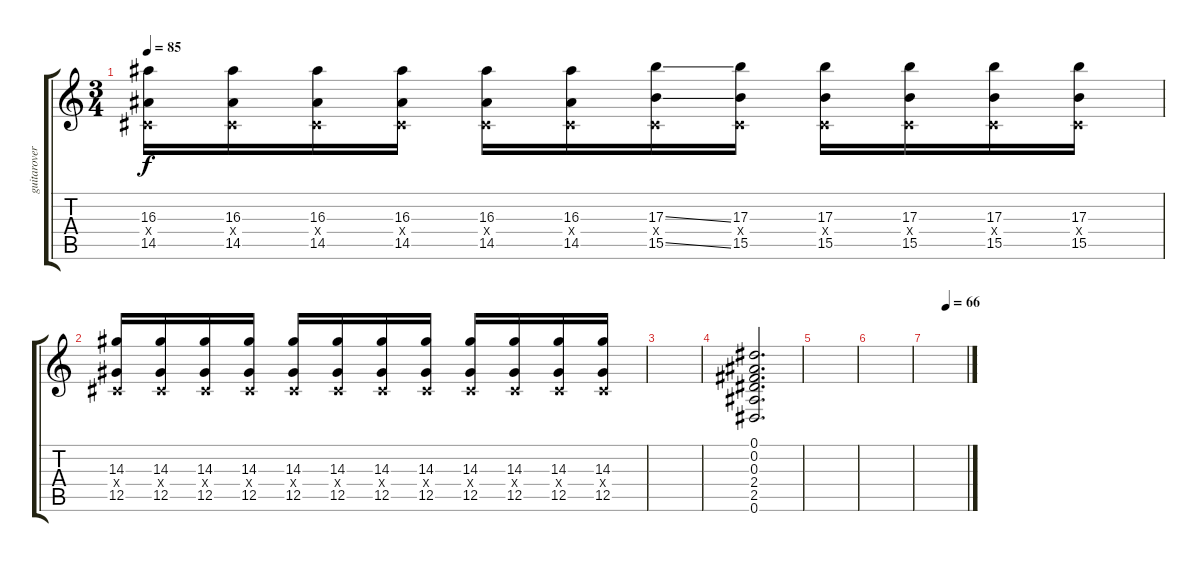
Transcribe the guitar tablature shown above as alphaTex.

\track ("guitaroverdub" "guitarover") {instrument overdrivenguitar}
\staff {score tabs}
\tuning (Eb4 Bb3 Gb3 Db3 Ab2 Eb2) {hide}
\ts (3 4)
\tempo 85
\clef g2
\ks c
(16.3 0.4{x} 14.5).16{dy f} (16.3 0.4{x} 14.5).16 (16.3 0.4{x} 14.5).16 (16.3 0.4{x} 14.5).16 (16.3 0.4{x} 14.5).16 (16.3 0.4{x} 14.5).16 (17.3{ss} 0.4{x} 15.5{ss}).16 (17.3 0.4{x} 15.5).16 (17.3 0.4{x} 15.5).16 (17.3 0.4{x} 15.5).16 (17.3 0.4{x} 15.5).16 (17.3 0.4{x} 15.5).16 |
(14.3 0.4{x} 12.5).16 (14.3 0.4{x} 12.5).16 (14.3 0.4{x} 12.5).16 (14.3 0.4{x} 12.5).16 (14.3 0.4{x} 12.5).16 (14.3 0.4{x} 12.5).16 (14.3 0.4{x} 12.5).16 (14.3 0.4{x} 12.5).16 (14.3 0.4{x} 12.5).16 (14.3 0.4{x} 12.5).16 (14.3 0.4{x} 12.5).16 (14.3 0.4{x} 12.5).16 |
|
(0.1 0.2 0.3 2.4 2.5 0.6).2{d} |
|
|
\tempo (66 0.5)
